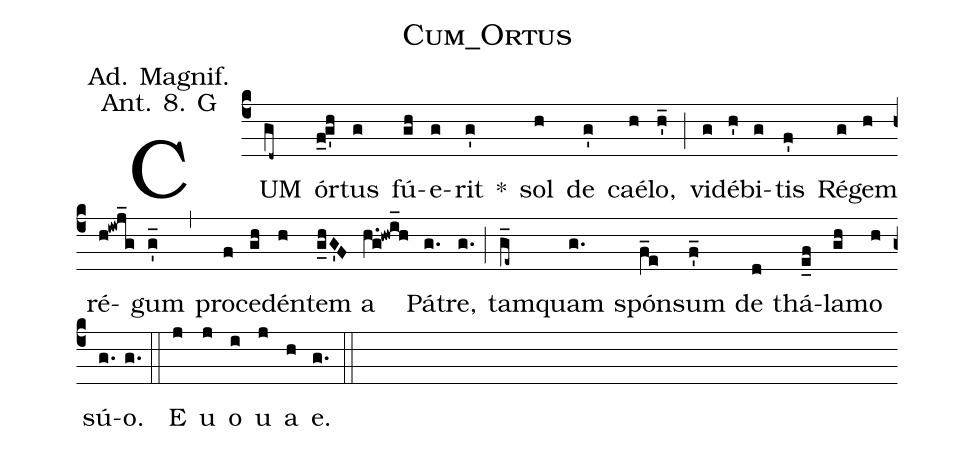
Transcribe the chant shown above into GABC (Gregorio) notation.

name:Cum_Ortus;
annotation:Ad. Magnif.;
annotation:Ant. 8. G;
%%
(c4) CUM(gd~) ó(f_0!g'h)rtus(g) fú(gh)e(g)rit(g') *() sol(h) de(g') caé(h)lo,(h_') (;) vi(g)dé(h')bi(g)tis(f') Ré(g)gem(h) ré(h!iwj_g)gum(g_') (,) pro(f)ce(gh)dén(h)tem(g_hG'F) a(h.g!hwi_h) Pá(g.)tre,(g.) (;) tam(g_e~)quam(g.) spón(f_e)sum(f_') de(d) thá(e_f)la(gh)mo(h) sú(g.)o.(g.) (::) <eu> E(j) u(j) o(i) u(j) a(h) e. (g.) </eu> (::)
